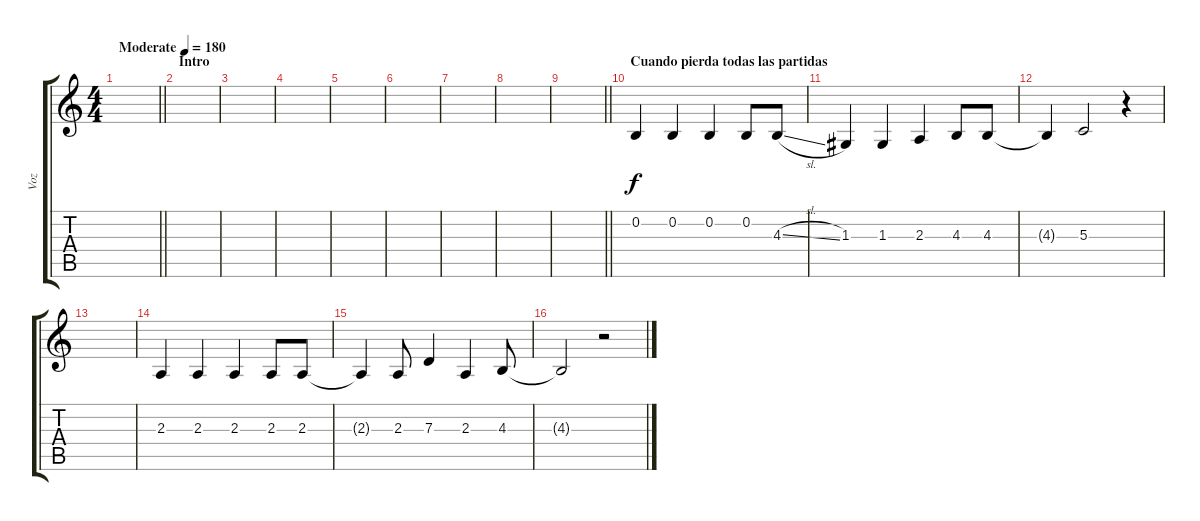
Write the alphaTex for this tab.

\track ("Voz" "Voz") {instrument sopranosax}
\staff {score tabs}
\tuning (E4 B3 G3 D3 A2 E2) {hide}
\ts (4 4)
\tempo (180 "Moderate")
\clef g2
\barLineRight lightlight
\ks c
|
\section ("" "Intro")
|
|
|
|
|
|
|
\barLineRight lightlight
|
\section ("" "Cuando pierda todas las partidas")
0.2.4 0.2.4 0.2.4 0.2.8 4.3{sl}.8 |
1.3.4 1.3.4 2.3.4 4.3.8 4.3.8 |
4.3{t}.4 5.3.2 r.4 |
|
2.3.4 2.3.4 2.3.4 2.3.8 2.3.8 |
2.3{t}.4 2.3.8 7.3.4 2.3.4 4.3.8 |
4.3{t}.2 r.2
